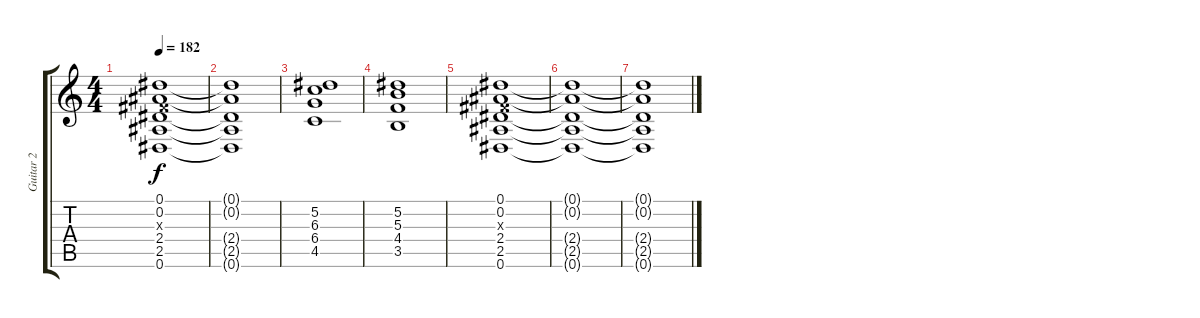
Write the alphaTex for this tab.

\track ("Guitar 2" "Guitar 2") {instrument overdrivenguitar}
\staff {score tabs}
\tuning (Eb4 Bb3 Gb3 Db3 Ab2 Eb2) {hide}
\ts (4 4)
\tempo 182
\clef g2
\ks c
(0.1 0.2 0.3{x} 2.4 2.5 0.6).1{dy f} |
(0.1{t} 0.2{t} 2.4{t} 2.5{t} 0.6{t}).1 |
(5.2 6.3 6.4 4.5).1 |
(5.2 5.3 4.4 3.5).1 |
(0.1 0.2 0.3{x} 2.4 2.5 0.6).1 |
(0.1{t} 0.2{t} 2.4{t} 2.5{t} 0.6{t}).1{volume 0} |
(0.1{t} 0.2{t} 2.4{t} 2.5{t} 0.6{t}).1
